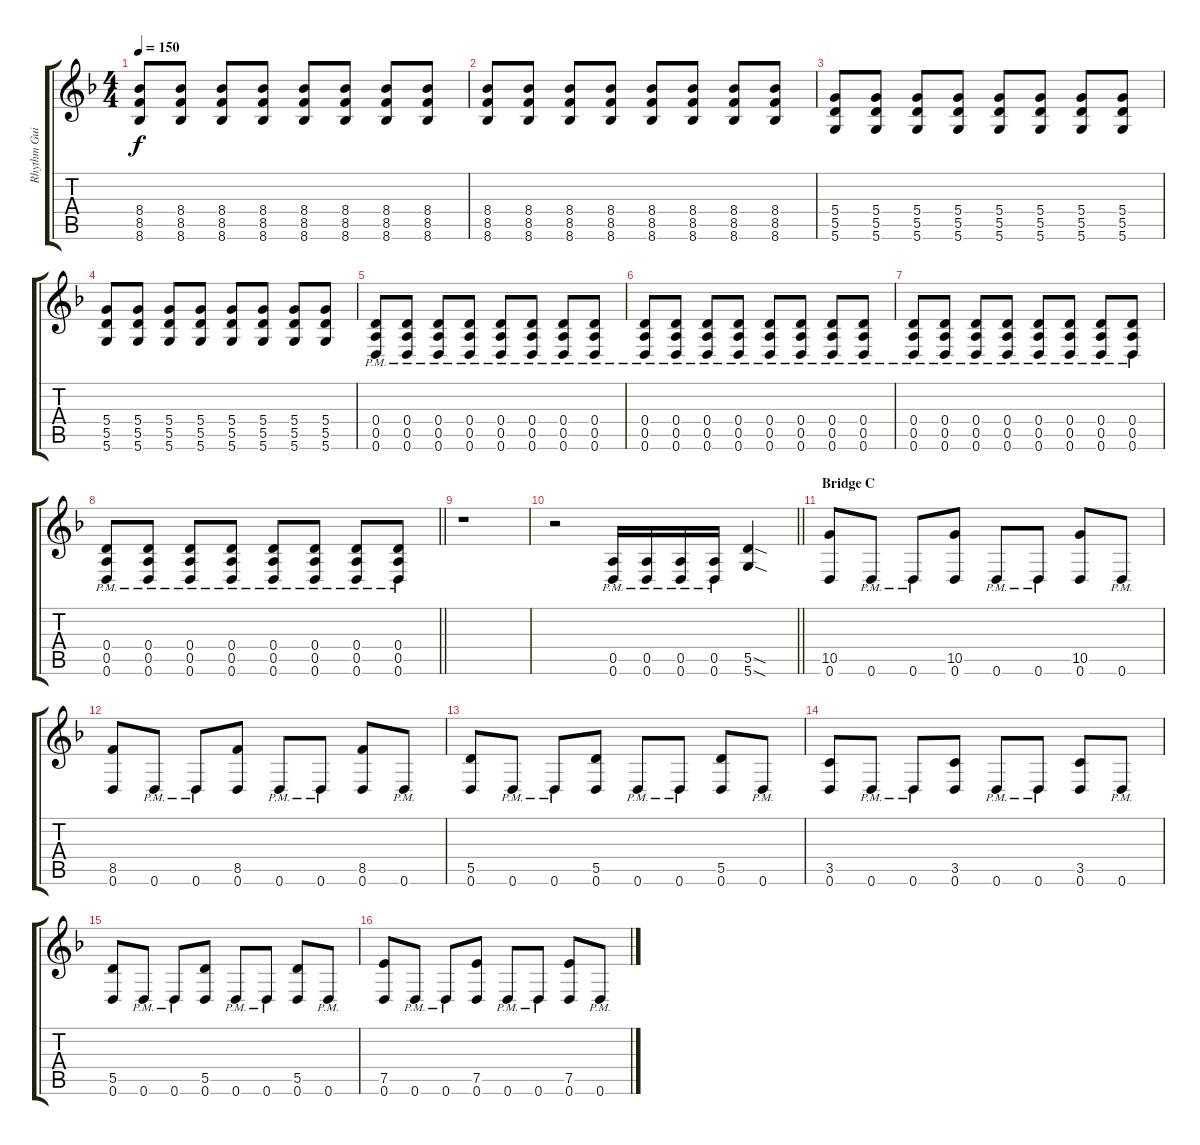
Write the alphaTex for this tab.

\track ("Rhythm Guitar" "Rhythm Gui") {instrument distortionguitar}
\staff {score tabs}
\tuning (E4 B3 G3 D3 A2 D2) {hide}
\ts (4 4)
\tempo 150
\clef g2
\ks f
(8.4 8.5 8.6).8{dy f} (8.4 8.5 8.6).8 (8.4 8.5 8.6).8 (8.4 8.5 8.6).8 (8.4 8.5 8.6).8 (8.4 8.5 8.6).8 (8.4 8.5 8.6).8 (8.4 8.5 8.6).8 |
(8.4 8.5 8.6).8 (8.4 8.5 8.6).8 (8.4 8.5 8.6).8 (8.4 8.5 8.6).8 (8.4 8.5 8.6).8 (8.4 8.5 8.6).8 (8.4 8.5 8.6).8 (8.4 8.5 8.6).8 |
(5.4 5.5 5.6).8 (5.4 5.5 5.6).8 (5.4 5.5 5.6).8 (5.4 5.5 5.6).8 (5.4 5.5 5.6).8 (5.4 5.5 5.6).8 (5.4 5.5 5.6).8 (5.4 5.5 5.6).8 |
(5.4 5.5 5.6).8 (5.4 5.5 5.6).8 (5.4 5.5 5.6).8 (5.4 5.5 5.6).8 (5.4 5.5 5.6).8 (5.4 5.5 5.6).8 (5.4 5.5 5.6).8 (5.4 5.5 5.6).8 |
(0.4{pm} 0.5{pm} 0.6{pm}).8 (0.4{pm} 0.5{pm} 0.6{pm}).8 (0.4{pm} 0.5{pm} 0.6{pm}).8 (0.4{pm} 0.5{pm} 0.6{pm}).8 (0.4{pm} 0.5{pm} 0.6{pm}).8 (0.4{pm} 0.5{pm} 0.6{pm}).8 (0.4{pm} 0.5{pm} 0.6{pm}).8 (0.4{pm} 0.5{pm} 0.6{pm}).8 |
(0.4{pm} 0.5{pm} 0.6{pm}).8 (0.4{pm} 0.5{pm} 0.6{pm}).8 (0.4{pm} 0.5{pm} 0.6{pm}).8 (0.4{pm} 0.5{pm} 0.6{pm}).8 (0.4{pm} 0.5{pm} 0.6{pm}).8 (0.4{pm} 0.5{pm} 0.6{pm}).8 (0.4{pm} 0.5{pm} 0.6{pm}).8 (0.4{pm} 0.5{pm} 0.6{pm}).8 |
(0.4{pm} 0.5{pm} 0.6{pm}).8 (0.4{pm} 0.5{pm} 0.6{pm}).8 (0.4{pm} 0.5{pm} 0.6{pm}).8 (0.4{pm} 0.5{pm} 0.6{pm}).8 (0.4{pm} 0.5{pm} 0.6{pm}).8 (0.4{pm} 0.5{pm} 0.6{pm}).8 (0.4{pm} 0.5{pm} 0.6{pm}).8 (0.4{pm} 0.5{pm} 0.6{pm}).8 |
\barLineRight lightlight
(0.4{pm} 0.5{pm} 0.6{pm}).8 (0.4{pm} 0.5{pm} 0.6{pm}).8 (0.4{pm} 0.5{pm} 0.6{pm}).8 (0.4{pm} 0.5{pm} 0.6{pm}).8 (0.4{pm} 0.5{pm} 0.6{pm}).8 (0.4{pm} 0.5{pm} 0.6{pm}).8 (0.4{pm} 0.5{pm} 0.6{pm}).8 (0.4{pm} 0.5{pm} 0.6{pm}).8 |
\section ("" "")
r.1 |
\barLineRight lightlight
r.2 (0.5{pm} 0.6{pm}).16{balance 16} (0.5{pm} 0.6{pm}).16 (0.5{pm} 0.6{pm}).16 (0.5{pm} 0.6{pm}).16 (5.5{sod} 5.6{sod}).4 |
\section ("" "Bridge C")
(10.5 0.6).8 0.6{pm}.8 0.6{pm}.8 (10.5 0.6).8 0.6{pm}.8 0.6{pm}.8 (10.5 0.6).8 0.6{pm}.8 |
(8.5 0.6).8 0.6{pm}.8 0.6{pm}.8 (8.5 0.6).8 0.6{pm}.8 0.6{pm}.8 (8.5 0.6).8 0.6{pm}.8 |
(5.5 0.6).8 0.6{pm}.8 0.6{pm}.8 (5.5 0.6).8 0.6{pm}.8 0.6{pm}.8 (5.5 0.6).8 0.6{pm}.8 |
(3.5 0.6).8 0.6{pm}.8 0.6{pm}.8 (3.5 0.6).8 0.6{pm}.8 0.6{pm}.8 (3.5 0.6).8 0.6{pm}.8 |
(5.5 0.6).8 0.6{pm}.8 0.6{pm}.8 (5.5 0.6).8 0.6{pm}.8 0.6{pm}.8 (5.5 0.6).8 0.6{pm}.8 |
(7.5 0.6).8 0.6{pm}.8 0.6{pm}.8 (7.5 0.6).8 0.6{pm}.8 0.6{pm}.8 (7.5 0.6).8 0.6{pm}.8
